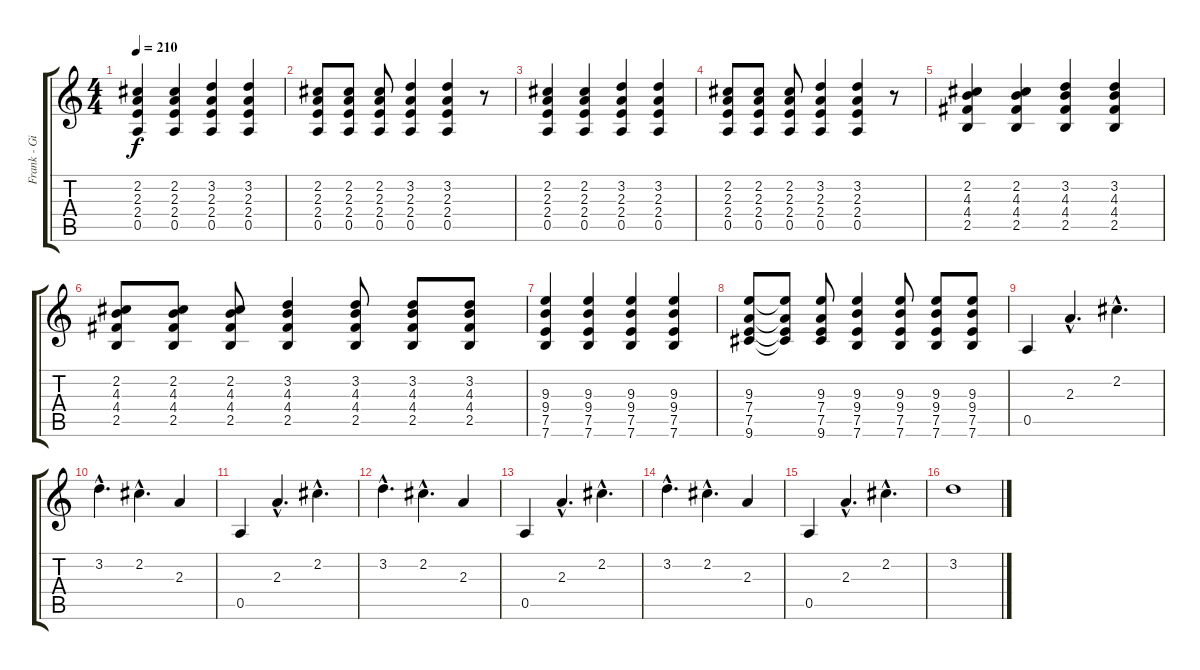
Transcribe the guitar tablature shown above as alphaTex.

\track ("Frank - Gitaar 2" "Frank - Gi") {instrument distortionguitar}
\staff {score tabs}
\tuning (E4 B3 G3 D3 A2 E2) {hide}
\ts (4 4)
\tempo 210
\clef g2
\ks c
(2.2 2.3 2.4 0.5).4{dy f} (2.2 2.3 2.4 0.5).4 (3.2 2.3 2.4 0.5).4 (3.2 2.3 2.4 0.5).4 |
(2.2 2.3 2.4 0.5).8 (2.2 2.3 2.4 0.5).8 (2.2 2.3 2.4 0.5).8 (3.2 2.3 2.4 0.5).4 (3.2 2.3 2.4 0.5).4 r.8 |
(2.2 2.3 2.4 0.5).4 (2.2 2.3 2.4 0.5).4 (3.2 2.3 2.4 0.5).4 (3.2 2.3 2.4 0.5).4 |
(2.2 2.3 2.4 0.5).8 (2.2 2.3 2.4 0.5).8 (2.2 2.3 2.4 0.5).8 (3.2 2.3 2.4 0.5).4 (3.2 2.3 2.4 0.5).4 r.8 |
(2.2 4.3 4.4 2.5).4 (2.2 4.3 4.4 2.5).4 (3.2 4.3 4.4 2.5).4 (3.2 4.3 4.4 2.5).4 |
(2.2 4.3 4.4 2.5).8 (2.2 4.3 4.4 2.5).8 (2.2 4.3 4.4 2.5).8 (3.2 4.3 4.4 2.5).4 (3.2 4.3 4.4 2.5).8 (3.2 4.3 4.4 2.5).8 (3.2 4.3 4.4 2.5).8 |
(9.3 9.4 7.5 7.6).4 (9.3 9.4 7.5 7.6).4 (9.3 9.4 7.5 7.6).4 (9.3 9.4 7.5 7.6).4 |
(9.3 7.4 7.5 9.6).8 (9.3{t} 7.4{t} 7.5{t} 9.6{t}).8 (9.3 7.4 7.5 9.6).8 (9.3 9.4 7.5 7.6).4 (9.3 9.4 7.5 7.6).8 (9.3 9.4 7.5 7.6).8 (9.3 9.4 7.5 7.6).8 |
0.5.4 2.3{hac}.4{d} 2.2{hac}.4{d} |
3.2{hac}.4{d} 2.2{hac}.4{d} 2.3.4 |
0.5.4 2.3{hac}.4{d} 2.2{hac}.4{d} |
3.2{hac}.4{d} 2.2{hac}.4{d} 2.3.4 |
0.5.4 2.3{hac}.4{d} 2.2{hac}.4{d} |
3.2{hac}.4{d} 2.2{hac}.4{d} 2.3.4 |
0.5.4 2.3{hac}.4{d} 2.2{hac}.4{d} |
3.2.1
